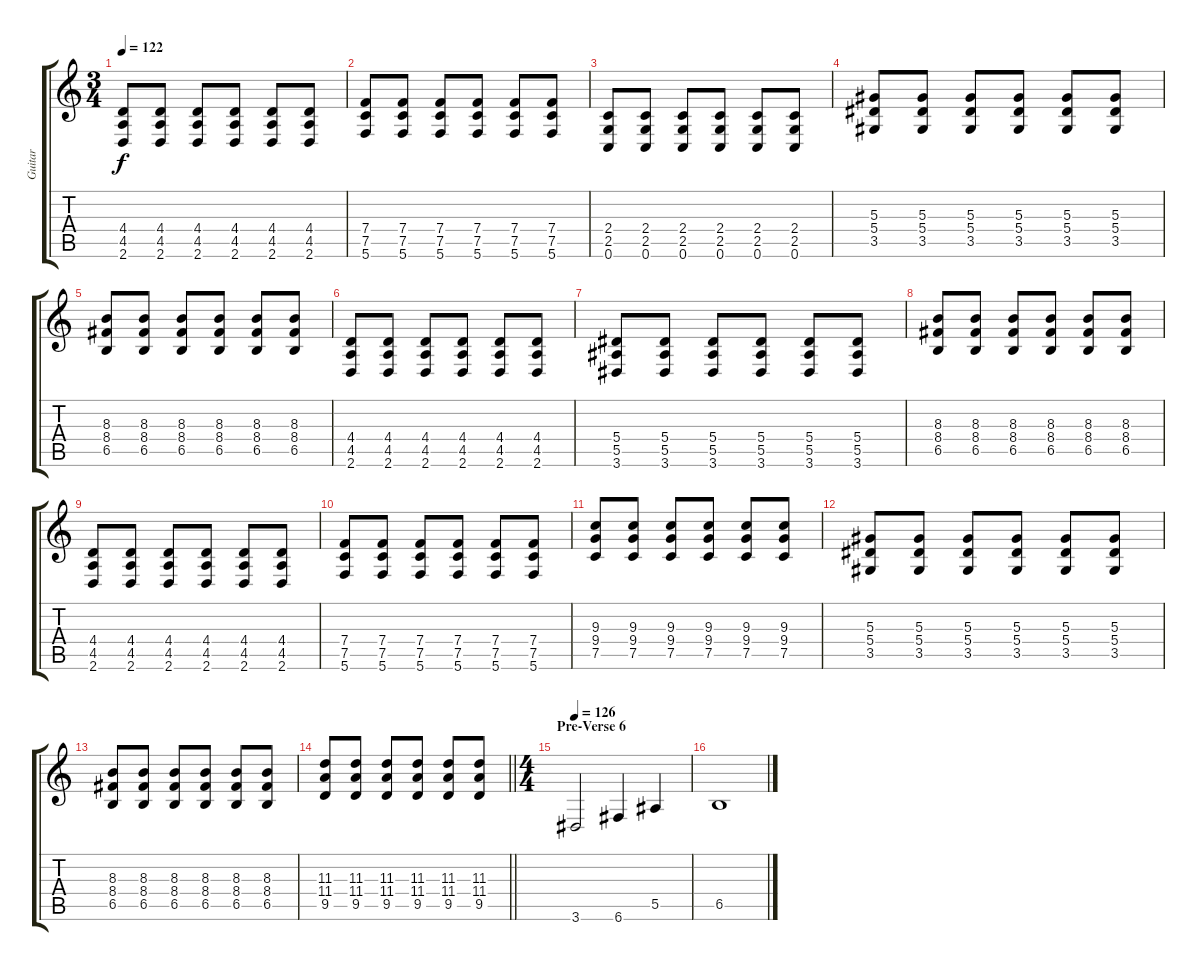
\track ("Guitar" "Guitar") {instrument distortionguitar}
\staff {score tabs}
\tuning (C4 G3 Eb3 Bb2 F2 C2) {hide}
\ts (3 4)
\tempo 122
\clef g2
\ks c
(4.4 4.5 2.6).8{dy f} (4.4 4.5 2.6).8 (4.4 4.5 2.6).8 (4.4 4.5 2.6).8 (4.4 4.5 2.6).8 (4.4 4.5 2.6).8 |
(7.4 7.5 5.6).8 (7.4 7.5 5.6).8 (7.4 7.5 5.6).8 (7.4 7.5 5.6).8 (7.4 7.5 5.6).8 (7.4 7.5 5.6).8 |
(2.4 2.5 0.6).8 (2.4 2.5 0.6).8 (2.4 2.5 0.6).8 (2.4 2.5 0.6).8 (2.4 2.5 0.6).8 (2.4 2.5 0.6).8 |
(5.3 5.4 3.5).8 (5.3 5.4 3.5).8 (5.3 5.4 3.5).8 (5.3 5.4 3.5).8 (5.3 5.4 3.5).8 (5.3 5.4 3.5).8 |
(8.3 8.4 6.5).8 (8.3 8.4 6.5).8 (8.3 8.4 6.5).8 (8.3 8.4 6.5).8 (8.3 8.4 6.5).8 (8.3 8.4 6.5).8 |
(4.4 4.5 2.6).8 (4.4 4.5 2.6).8 (4.4 4.5 2.6).8 (4.4 4.5 2.6).8 (4.4 4.5 2.6).8 (4.4 4.5 2.6).8 |
(5.4 5.5 3.6).8 (5.4 5.5 3.6).8 (5.4 5.5 3.6).8 (5.4 5.5 3.6).8 (5.4 5.5 3.6).8 (5.4 5.5 3.6).8 |
(8.3 8.4 6.5).8 (8.3 8.4 6.5).8 (8.3 8.4 6.5).8 (8.3 8.4 6.5).8 (8.3 8.4 6.5).8 (8.3 8.4 6.5).8 |
(4.4 4.5 2.6).8 (4.4 4.5 2.6).8 (4.4 4.5 2.6).8 (4.4 4.5 2.6).8 (4.4 4.5 2.6).8 (4.4 4.5 2.6).8 |
(7.4 7.5 5.6).8 (7.4 7.5 5.6).8 (7.4 7.5 5.6).8 (7.4 7.5 5.6).8 (7.4 7.5 5.6).8 (7.4 7.5 5.6).8 |
(9.3 9.4 7.5).8 (9.3 9.4 7.5).8 (9.3 9.4 7.5).8 (9.3 9.4 7.5).8 (9.3 9.4 7.5).8 (9.3 9.4 7.5).8 |
(5.3 5.4 3.5).8 (5.3 5.4 3.5).8 (5.3 5.4 3.5).8 (5.3 5.4 3.5).8 (5.3 5.4 3.5).8 (5.3 5.4 3.5).8 |
(8.3 8.4 6.5).8 (8.3 8.4 6.5).8 (8.3 8.4 6.5).8 (8.3 8.4 6.5).8 (8.3 8.4 6.5).8 (8.3 8.4 6.5).8 |
\barLineRight lightlight
(11.3 11.4 9.5).8 (11.3 11.4 9.5).8 (11.3 11.4 9.5).8 (11.3 11.4 9.5).8 (11.3 11.4 9.5).8 (11.3 11.4 9.5).8 |
\ts (4 4)
\section ("" "Pre-Verse 6")
\tempo 126
3.6.2 6.6.4 5.5.4 |
6.5.1
